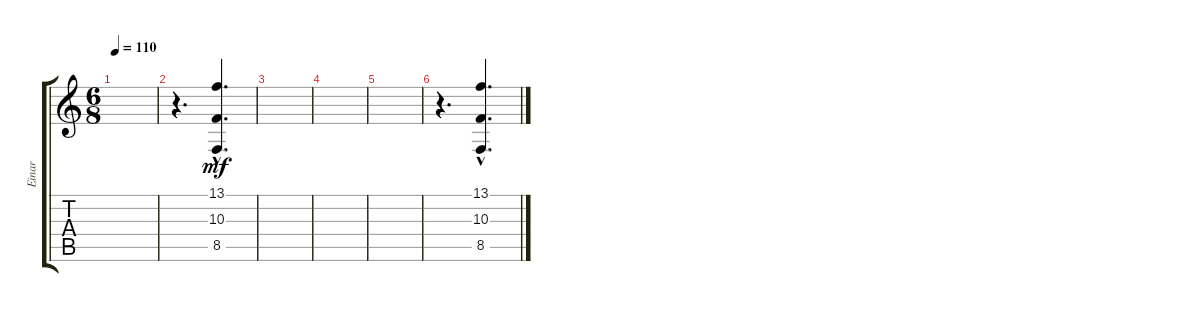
\track ("Einar" "Einar") {instrument stringensemble1}
\staff {score tabs}
\tuning (E4 B3 G3 D3 A2 E2) {hide}
\ts (6 8)
\tempo 110
\clef g2
\ks c
|
r.4{d} (13.1{hac} 10.3{hac} 8.5{hac}).4{d dy mf instrument choiraahs} |
|
|
|
r.4{d} (13.1{hac} 10.3{hac} 8.5{hac}).4{d instrument choiraahs}
